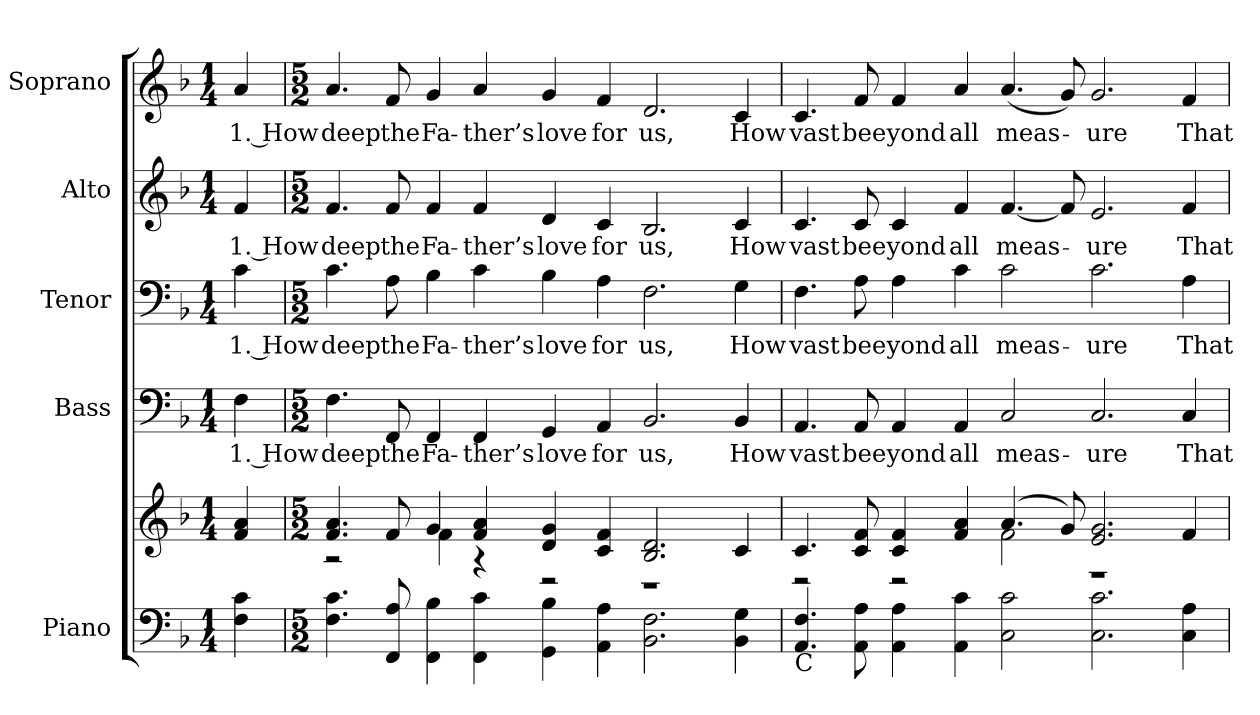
**kern	**kern	**kern	**text	**kern	**text	**kern	**text	**kern	**text
*part5	*part5	*part4	*part4	*part3	*part3	*part2	*part2	*part1	*part1
*staff6	*staff5	*staff4	*staff4	*staff3	*staff3	*staff2	*staff2	*staff1	*staff1
*I"Piano	*	*I"Bass	*	*I"Tenor	*	*I"Alto	*	*I"Soprano	*
*I'Pno.	*	*I'B.	*	*	*	*I'A.	*	*I'S.	*
!!LO:PB:g=z
*clefF4	*clefG2	*clefF4	*	*clefF4	*	*clefG2	*	*clefG2	*
*k[b-]	*k[b-]	*k[b-]	*	*k[b-]	*	*k[b-]	*	*k[b-]	*
*F:	*F:	*F:	*	*F:	*	*F:	*	*F:	*
*M1/4	*M1/4	*M1/4	*	*M1/4	*	*M1/4	*	*M1/4	*
*MM120	*MM120	*MM120	*	*MM120	*	*MM120	*	*MM120	*
=1	=1	=1	=1	=1	=1	=1	=1	=1	=1
!	!	!	!LO:LY:b:color=#000000	!	!	!	!	!	!
!	!	!	!	!	!LO:LY:b:color=#000000	!	!	!	!
!	!	!	!	!	!	!	!LO:LY:b:color=#000000	!	!
!	!	!	!	!	!	!	!	!	!LO:LY:b:color=#000000
4Fi\ 4ci	4fi/ 4ai	4Fi\	1. How	4ci\	1. How	4fi/	1. How	4ai/	1. How
=2	=2	=2	=2	=2	=2	=2	=2	=2	=2
*M5/2	*M5/2	*M5/2	*	*M5/2	*	*M5/2	*	*M5/2	*
*	*^	*	*	*	*	*	*	*	*
!	!	!	!	!LO:LY:b:color=#000000	!	!	!	!	!	!
!	!	!	!	!	!	!LO:LY:b:color=#000000	!	!	!	!
!	!	!	!	!	!	!	!	!LO:LY:b:color=#000000	!	!
!	!	!	!	!	!	!	!	!	!	!LO:LY:b:color=#000000
4.Fi\ 4.ci	4.fi/ 4.ai	2r	4.Fi\	deep	4.ci\	deep	4.fi/	deep	4.ai/	deep
!	!	!	!	!LO:LY:b:color=#000000	!	!	!	!	!	!
!	!	!	!	!	!	!LO:LY:b:color=#000000	!	!	!	!
!	!	!	!	!	!	!	!	!LO:LY:b:color=#000000	!	!
!	!	!	!	!	!	!	!	!	!	!LO:LY:b:color=#000000
8FFi/ 8Ai	8fi/	.	8FFi/	the	8Ai\	the	8fi/	the	8fi/	the
!	!	!	!	!LO:LY:b:color=#000000	!	!	!	!	!	!
!	!	!	!	!	!	!LO:LY:b:color=#000000	!	!	!	!
!	!	!	!	!	!	!	!	!LO:LY:b:color=#000000	!	!
!	!	!	!	!	!	!	!	!	!	!LO:LY:b:color=#000000
4FFi\ 4B-i	4gi/	4fi\	4FFi/	Fa-	4B-i\	Fa-	4fi/	Fa-	4gi/	Fa-
!	!	!	!	!LO:LY:b:color=#000000	!	!	!	!	!	!
!	!	!	!	!	!	!LO:LY:b:color=#000000	!	!	!	!
!	!	!	!	!	!	!	!	!LO:LY:b:color=#000000	!	!
!	!	!	!	!	!	!	!	!	!	!LO:LY:b:color=#000000
4FFi\ 4ci	4fi/ 4ai	4r	4FFi/	-ther’s	4ci\	-ther’s	4fi/	-ther’s	4ai/	-ther’s
!	!	!	!	!LO:LY:b:color=#000000	!	!	!	!	!	!
!	!	!	!	!	!	!LO:LY:b:color=#000000	!	!	!	!
!	!	!	!	!	!	!	!	!LO:LY:b:color=#000000	!	!
!	!	!	!	!	!	!	!	!	!	!LO:LY:b:color=#000000
4GGi\ 4B-i	4di/ 4gi	2r	4GGi/	love	4B-i\	love	4di/	love	4gi/	love
!	!	!	!	!LO:LY:b:color=#000000	!	!	!	!	!	!
!	!	!	!	!	!	!LO:LY:b:color=#000000	!	!	!	!
!	!	!	!	!	!	!	!	!LO:LY:b:color=#000000	!	!
!	!	!	!	!	!	!	!	!	!	!LO:LY:b:color=#000000
4AAi\ 4Ai	4ci/ 4fi	.	4AAi/	for	4Ai\	for	4ci/	for	4fi/	for
!	!	!	!	!LO:LY:b:color=#000000	!	!	!	!	!	!
!	!	!	!	!	!	!LO:LY:b:color=#000000	!	!	!	!
!	!	!	!	!	!	!	!	!LO:LY:b:color=#000000	!	!
!	!	!	!	!	!	!	!	!	!	!LO:LY:b:color=#000000
2.BB-i\ 2.Fi	2.B-i/ 2.di	1r	2.BB-i/	us,	2.Fi\	us,	2.B-i/	us,	2.di/	us,
!	!	!	!	!LO:LY:b:color=#000000	!	!	!	!	!	!
!	!	!	!	!	!	!LO:LY:b:color=#000000	!	!	!	!
!	!	!	!	!	!	!	!	!LO:LY:b:color=#000000	!	!
!	!	!	!	!	!	!	!	!	!	!LO:LY:b:color=#000000
4BB-i\ 4Gi	4ci/	.	4BB-i/	How	4Gi\	How	4ci/	How	4ci/	How
!!LO:PB:g=z
=3	=3	=3	=3	=3	=3	=3	=3	=3	=3	=3
!	!	!	!	!LO:LY:b:color=#000000	!	!	!	!	!	!
!	!	!	!	!	!	!LO:LY:b:color=#000000	!	!	!	!
!	!	!	!	!	!	!	!	!LO:LY:b:color=#000000	!	!
!LO:TX:b:t=C	!	!	!	!	!	!	!	!	!	!
!	!	!	!	!	!	!	!	!	!	!LO:LY:b:color=#000000
4.AAi/ 4.Fi	4.ci/	2r	4.AAi/	vast	4.Fi\	vast	4.ci/	vast	4.ci/	vast
!	!	!	!	!LO:LY:b:color=#000000	!	!	!	!	!	!
!	!	!	!	!	!	!LO:LY:b:color=#000000	!	!	!	!
!	!	!	!	!	!	!	!	!LO:LY:b:color=#000000	!	!
!	!	!	!	!	!	!	!	!	!	!LO:LY:b:color=#000000
8AAi\ 8Ai	8ci/ 8fi	.	8AAi/	bee	8Ai\	bee	8ci/	bee	8fi/	bee
!	!	!	!	!LO:LY:b:color=#000000	!	!	!	!	!	!
!	!	!	!	!	!	!LO:LY:b:color=#000000	!	!	!	!
!	!	!	!	!	!	!	!	!LO:LY:b:color=#000000	!	!
!	!	!	!	!	!	!	!	!	!	!LO:LY:b:color=#000000
4AAi\ 4Ai	4ci/ 4fi	2r	4AAi/	yond	4Ai\	yond	4ci/	yond	4fi/	yond
!	!	!	!	!LO:LY:b:color=#000000	!	!	!	!	!	!
!	!	!	!	!	!	!LO:LY:b:color=#000000	!	!	!	!
!	!	!	!	!	!	!	!	!LO:LY:b:color=#000000	!	!
!	!	!	!	!	!	!	!	!	!	!LO:LY:b:color=#000000
4AAi\ 4ci	4fi/ 4ai	.	4AAi/	all	4ci\	all	4fi/	all	4ai/	all
!	!	!	!	!LO:LY:b:color=#000000	!	!	!	!	!	!
!	!	!	!	!	!	!LO:LY:b:color=#000000	!	!	!	!
!	!	!	!	!	!	!	!	!LO:LY:b:color=#000000	!	!
!	!	!	!	!	!	!	!	!	!	!LO:LY:b:color=#000000
2Ci\ 2ci	(4.ai/	2fi\	2Ci/	meas-	2ci\	meas-	[<4.fi/	meas-	(4.ai/	meas-
.	8gi/)	.	.	.	.	.	8fi/]	.	8gi/)	.
!	!	!	!	!LO:LY:b:color=#000000	!	!	!	!	!	!
!	!	!	!	!	!	!LO:LY:b:color=#000000	!	!	!	!
!	!	!	!	!	!	!	!	!LO:LY:b:color=#000000	!	!
!	!	!	!	!	!	!	!	!	!	!LO:LY:b:color=#000000
2.Ci\ 2.ci	2.ei/ 2.gi	1r	2.Ci/	-ure	2.ci\	-ure	2.ei/	-ure	2.gi/	-ure
!	!	!	!	!LO:LY:b:color=#000000	!	!	!	!	!	!
!	!	!	!	!	!	!LO:LY:b:color=#000000	!	!	!	!
!	!	!	!	!	!	!	!	!LO:LY:b:color=#000000	!	!
!	!	!	!	!	!	!	!	!	!	!LO:LY:b:color=#000000
4Ci\ 4Ai	4fi/	.	4Ci/	That	4Ai\	That	4fi/	That	4fi/	That
*	*v	*v	*	*	*	*	*	*	*	*
=	=	=	=	=	=	=	=	=	=
*-	*-	*-	*-	*-	*-	*-	*-	*-	*-
